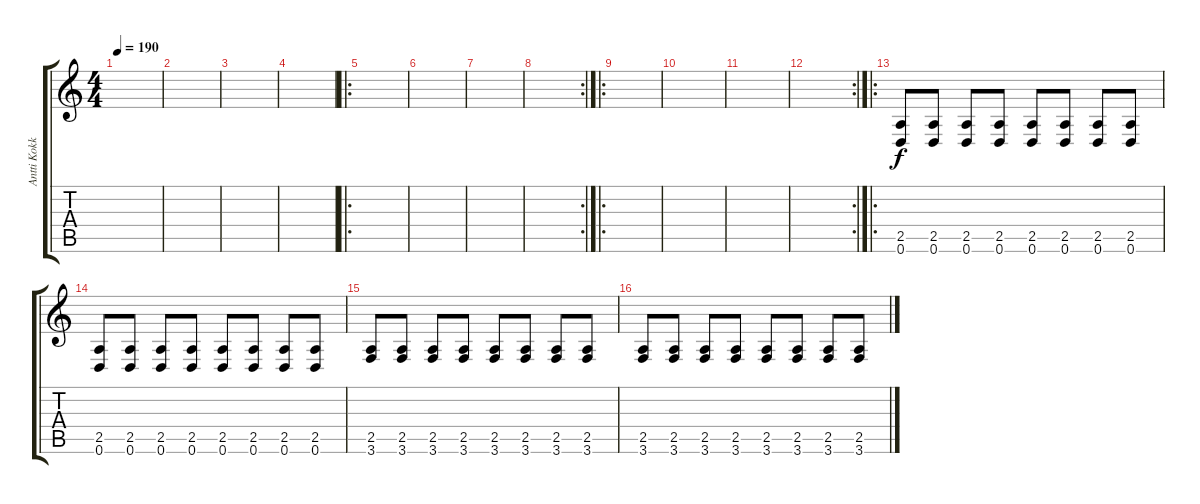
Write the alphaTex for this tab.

\track ("Antti Kokko" "Antti Kokk") {instrument distortionguitar}
\staff {score tabs}
\tuning (D4 A3 F3 C3 G2 D2) {hide}
\ts (4 4)
\tempo 190
\clef g2
\ks c
|
|
|
|
\ro
|
|
|
\rc 2
|
\ro
|
|
|
\rc 2
|
\ro
(2.5 0.6).8 (2.5 0.6).8 (2.5 0.6).8 (2.5 0.6).8 (2.5 0.6).8 (2.5 0.6).8 (2.5 0.6).8 (2.5 0.6).8 |
(2.5 0.6).8 (2.5 0.6).8 (2.5 0.6).8 (2.5 0.6).8 (2.5 0.6).8 (2.5 0.6).8 (2.5 0.6).8 (2.5 0.6).8 |
(2.5 3.6).8 (2.5 3.6).8 (2.5 3.6).8 (2.5 3.6).8 (2.5 3.6).8 (2.5 3.6).8 (2.5 3.6).8 (2.5 3.6).8 |
(2.5 3.6).8 (2.5 3.6).8 (2.5 3.6).8 (2.5 3.6).8 (2.5 3.6).8 (2.5 3.6).8 (2.5 3.6).8 (2.5 3.6).8
